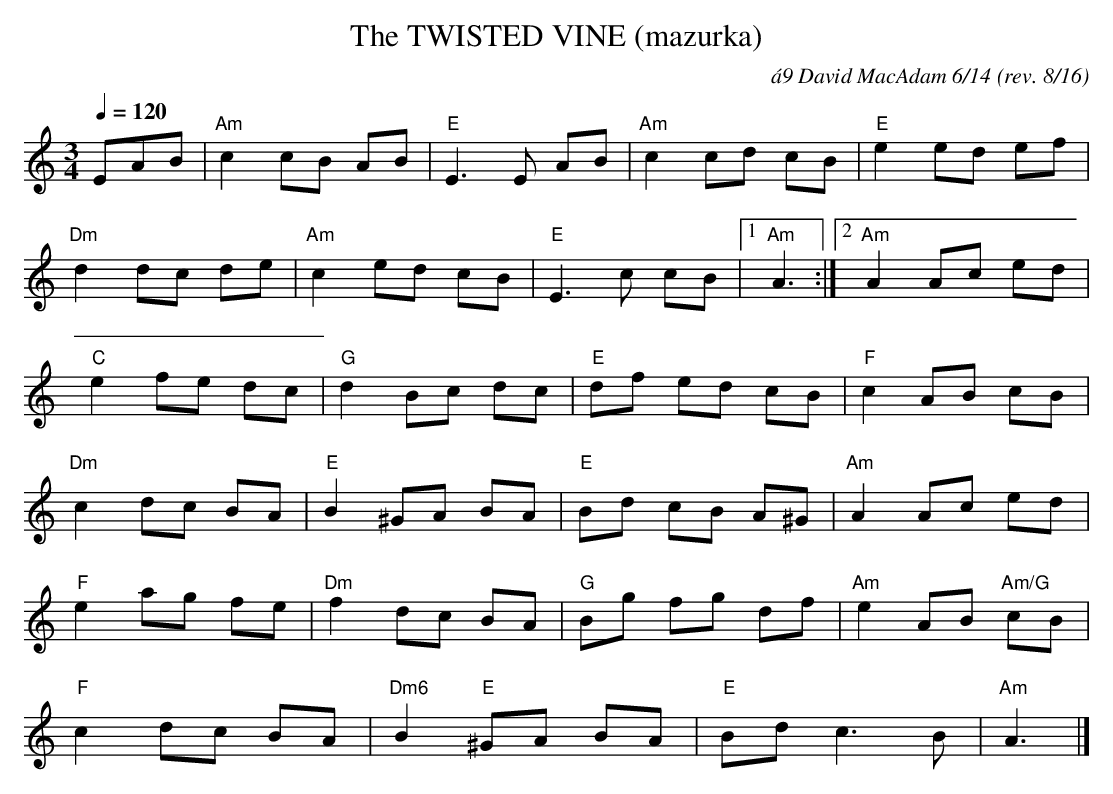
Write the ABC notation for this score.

X:1
T:TWISTED VINE (mazurka), The
C:\'a9 David MacAdam 6/14 (rev. 8/16)
Q:1/4=120
M:3/4
L:1/8
K:Am
EAB|"Am" c2 cB AB|"E" E3 E AB|"Am" c2 cd cB|"E" e2 ed ef |
"Dm" d2 dc de|"Am" c2 ed cB|"E" E3 c cB |[1 "Am" A3 :| [2 "Am" A2 Ac ed |
"C" e2 fe dc|"G" d2 Bc dc|"E" df ed cB|"F" c2 AB cB |
"Dm" c2 dc BA|"E" B2 ^GA BA|"E" Bd cB A^G|"Am" A2 Ac ed |
"F" e2 ag fe|"Dm" f2 dc BA|"G" Bg fg df|"Am" e2 AB "Am/G" cB |
"F" c2 dc BA|"Dm6" B2 "E" ^GA BA|"E" Bd c3 B|"Am" A3 |]
